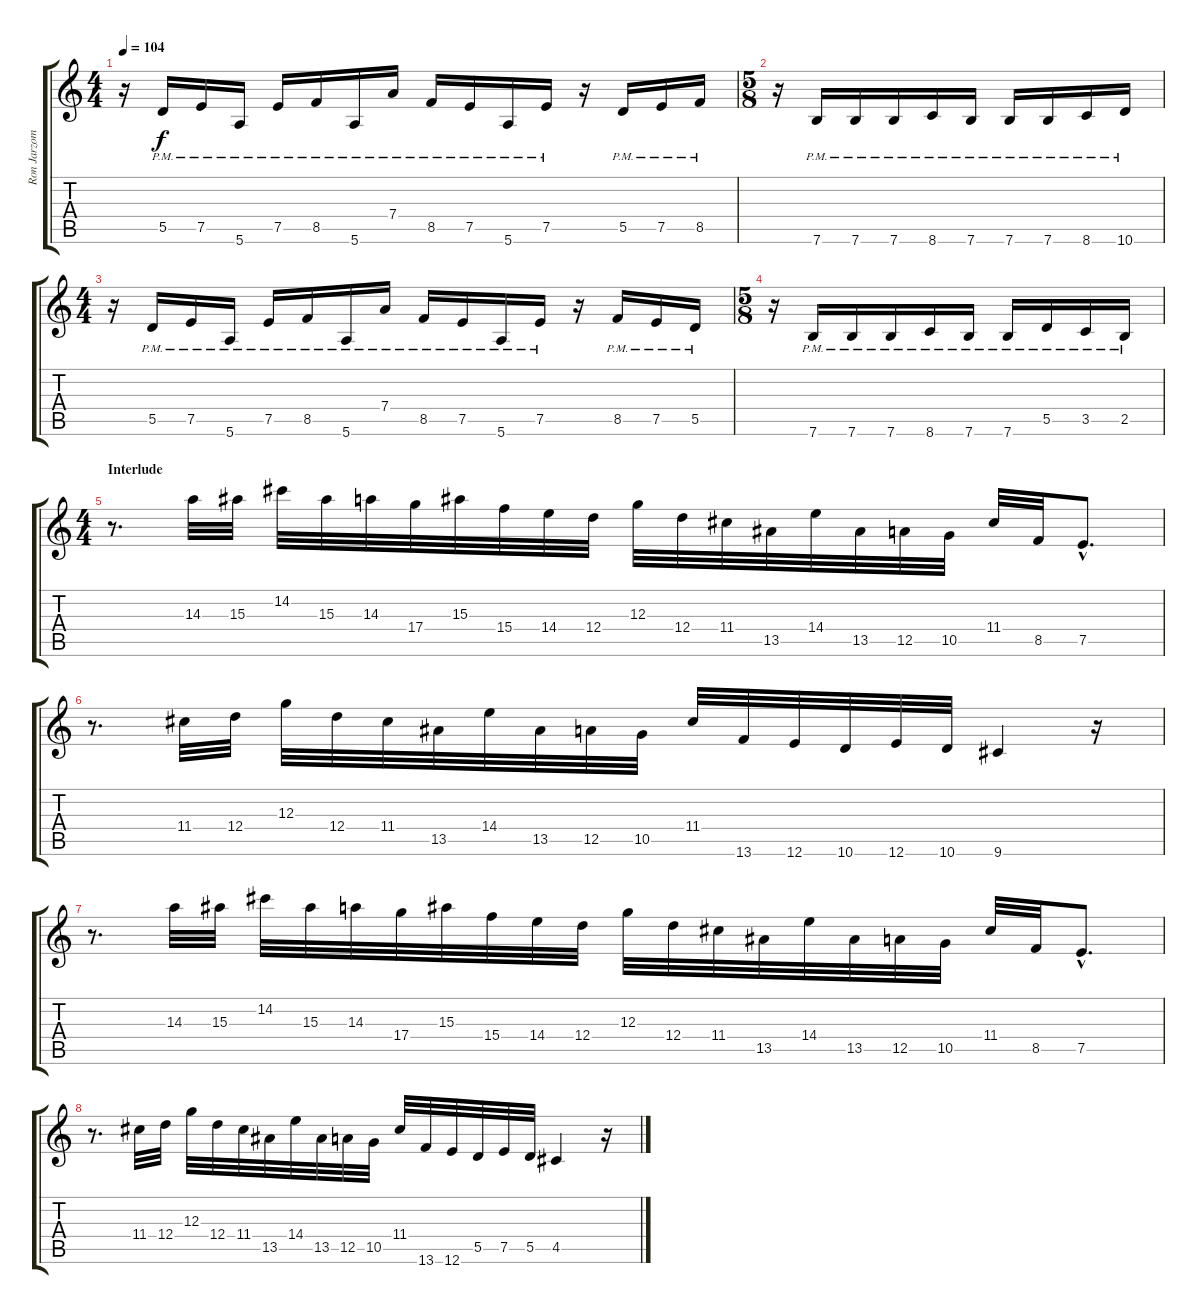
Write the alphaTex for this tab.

\track ("Ron Jarzombek" "Ron Jarzom") {instrument distortionguitar}
\staff {score tabs}
\tuning (E4 B3 G3 D3 A2 E2) {hide}
\ts (4 4)
\tempo 104
\clef g2
\ks c
r.16{dy f} 5.5{pm}.16 7.5{pm}.16 5.6{pm}.16 7.5{pm}.16 8.5{pm}.16 5.6{pm}.16 7.4{pm}.16 8.5{pm}.16 7.5{pm}.16 5.6{pm}.16 7.5{pm}.16 r.16 5.5{pm}.16 7.5{pm}.16 8.5{pm}.16 |
\ts (5 8)
r.16 7.6{pm}.16 7.6{pm}.16 7.6{pm}.16 8.6{pm}.16 7.6{pm}.16 7.6{pm}.16 7.6{pm}.16 8.6{pm}.16 10.6{pm}.16 |
\ts (4 4)
r.16 5.5{pm}.16 7.5{pm}.16 5.6{pm}.16 7.5{pm}.16 8.5{pm}.16 5.6{pm}.16 7.4{pm}.16 8.5{pm}.16 7.5{pm}.16 5.6{pm}.16 7.5{pm}.16 r.16 8.5{pm}.16 7.5{pm}.16 5.5{pm}.16 |
\ts (5 8)
r.16 7.6{pm}.16 7.6{pm}.16 7.6{pm}.16 8.6{pm}.16 7.6{pm}.16 7.6{pm}.16 5.5{pm}.16 3.5{pm}.16 2.5{pm}.16 |
\ts (4 4)
\section ("" "Interlude")
r.8{d volume 12 balance 2} 14.3.32 15.3.32 14.2.32 15.3.32 14.3.32 17.4.32 15.3.32 15.4.32 14.4.32 12.4.32 12.3.32 12.4.32 11.4.32 13.5.32 14.4.32 13.5.32 12.5.32 10.5.32 11.4.32 8.5.32 7.5{hac}.8{d} |
r.8{d} 11.4.32 12.4.32 12.3.32 12.4.32 11.4.32 13.5.32 14.4.32 13.5.32 12.5.32 10.5.32 11.4.32 13.6.32 12.6.32 10.6.32 12.6.32 10.6.32 9.6.4 r.16 |
r.8{d} 14.3.32 15.3.32 14.2.32 15.3.32 14.3.32 17.4.32 15.3.32 15.4.32 14.4.32 12.4.32 12.3.32 12.4.32 11.4.32 13.5.32 14.4.32 13.5.32 12.5.32 10.5.32 11.4.32 8.5.32 7.5{hac}.8{d} |
r.8{d} 11.4.32 12.4.32 12.3.32 12.4.32 11.4.32 13.5.32 14.4.32 13.5.32 12.5.32 10.5.32 11.4.32 13.6.32 12.6.32 5.5.32 7.5.32 5.5.32 4.5.4 r.16
